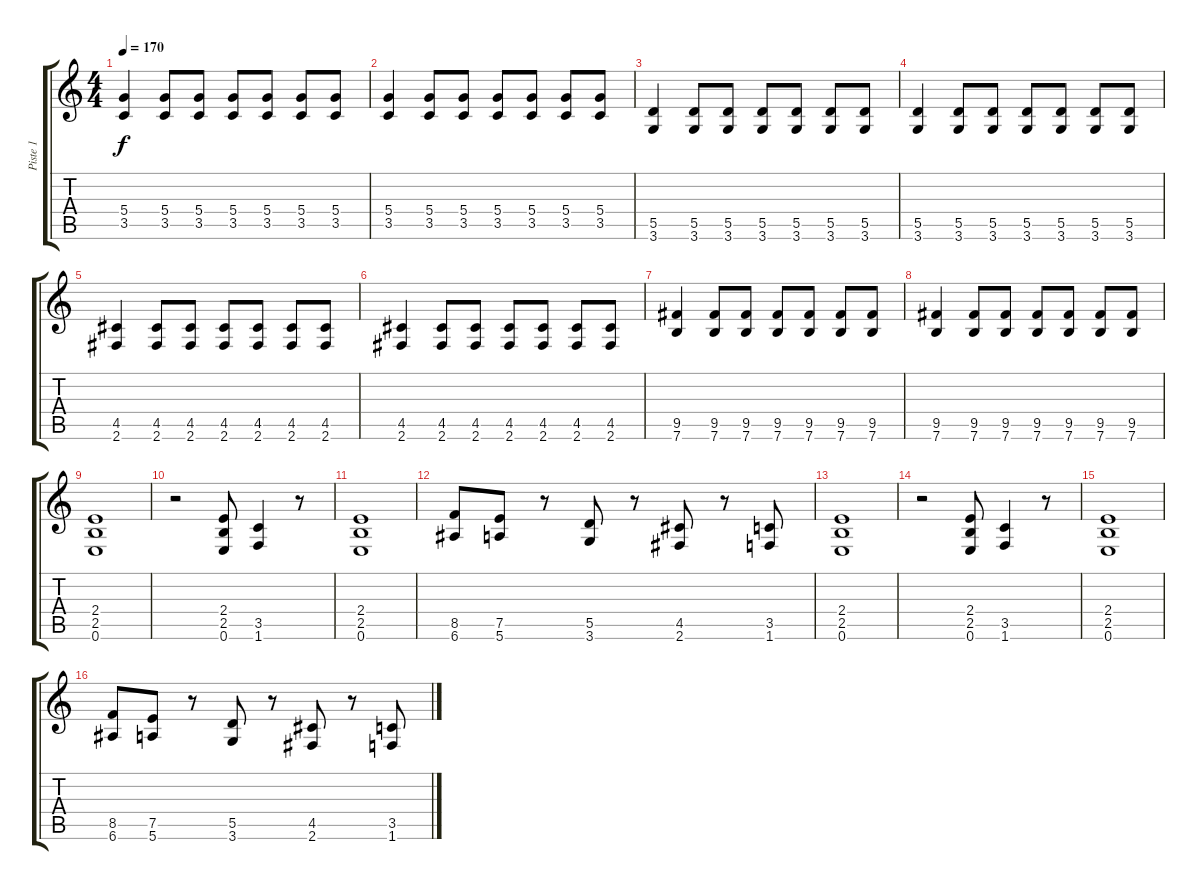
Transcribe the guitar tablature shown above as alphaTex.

\track ("Piste 1" "Piste 1") {instrument distortionguitar}
\staff {score tabs}
\tuning (E4 B3 G3 D3 A2 E2) {hide}
\ts (4 4)
\tempo 170
\clef g2
\ks c
(5.4 3.5).4{dy f} (5.4 3.5).8 (5.4 3.5).8 (5.4 3.5).8 (5.4 3.5).8 (5.4 3.5).8 (5.4 3.5).8 |
(5.4 3.5).4 (5.4 3.5).8 (5.4 3.5).8 (5.4 3.5).8 (5.4 3.5).8 (5.4 3.5).8 (5.4 3.5).8 |
(5.5 3.6).4 (5.5 3.6).8 (5.5 3.6).8 (5.5 3.6).8 (5.5 3.6).8 (5.5 3.6).8 (5.5 3.6).8 |
(5.5 3.6).4 (5.5 3.6).8 (5.5 3.6).8 (5.5 3.6).8 (5.5 3.6).8 (5.5 3.6).8 (5.5 3.6).8 |
(4.5 2.6).4 (4.5 2.6).8 (4.5 2.6).8 (4.5 2.6).8 (4.5 2.6).8 (4.5 2.6).8 (4.5 2.6).8 |
(4.5 2.6).4 (4.5 2.6).8 (4.5 2.6).8 (4.5 2.6).8 (4.5 2.6).8 (4.5 2.6).8 (4.5 2.6).8 |
(9.5 7.6).4 (9.5 7.6).8 (9.5 7.6).8 (9.5 7.6).8 (9.5 7.6).8 (9.5 7.6).8 (9.5 7.6).8 |
(9.5 7.6).4 (9.5 7.6).8 (9.5 7.6).8 (9.5 7.6).8 (9.5 7.6).8 (9.5 7.6).8 (9.5 7.6).8 |
(2.4 2.5 0.6).1 |
r.2 (2.4 2.5 0.6).8 (3.5 1.6).4 r.8 |
(2.4 2.5 0.6).1 |
(8.5 6.6).8 (7.5 5.6).8 r.8 (5.5 3.6).8 r.8 (4.5 2.6).8 r.8 (3.5 1.6).8 |
(2.4 2.5 0.6).1 |
r.2 (2.4 2.5 0.6).8 (3.5 1.6).4 r.8 |
(2.4 2.5 0.6).1 |
(8.5 6.6).8 (7.5 5.6).8 r.8 (5.5 3.6).8 r.8 (4.5 2.6).8 r.8 (3.5 1.6).8
